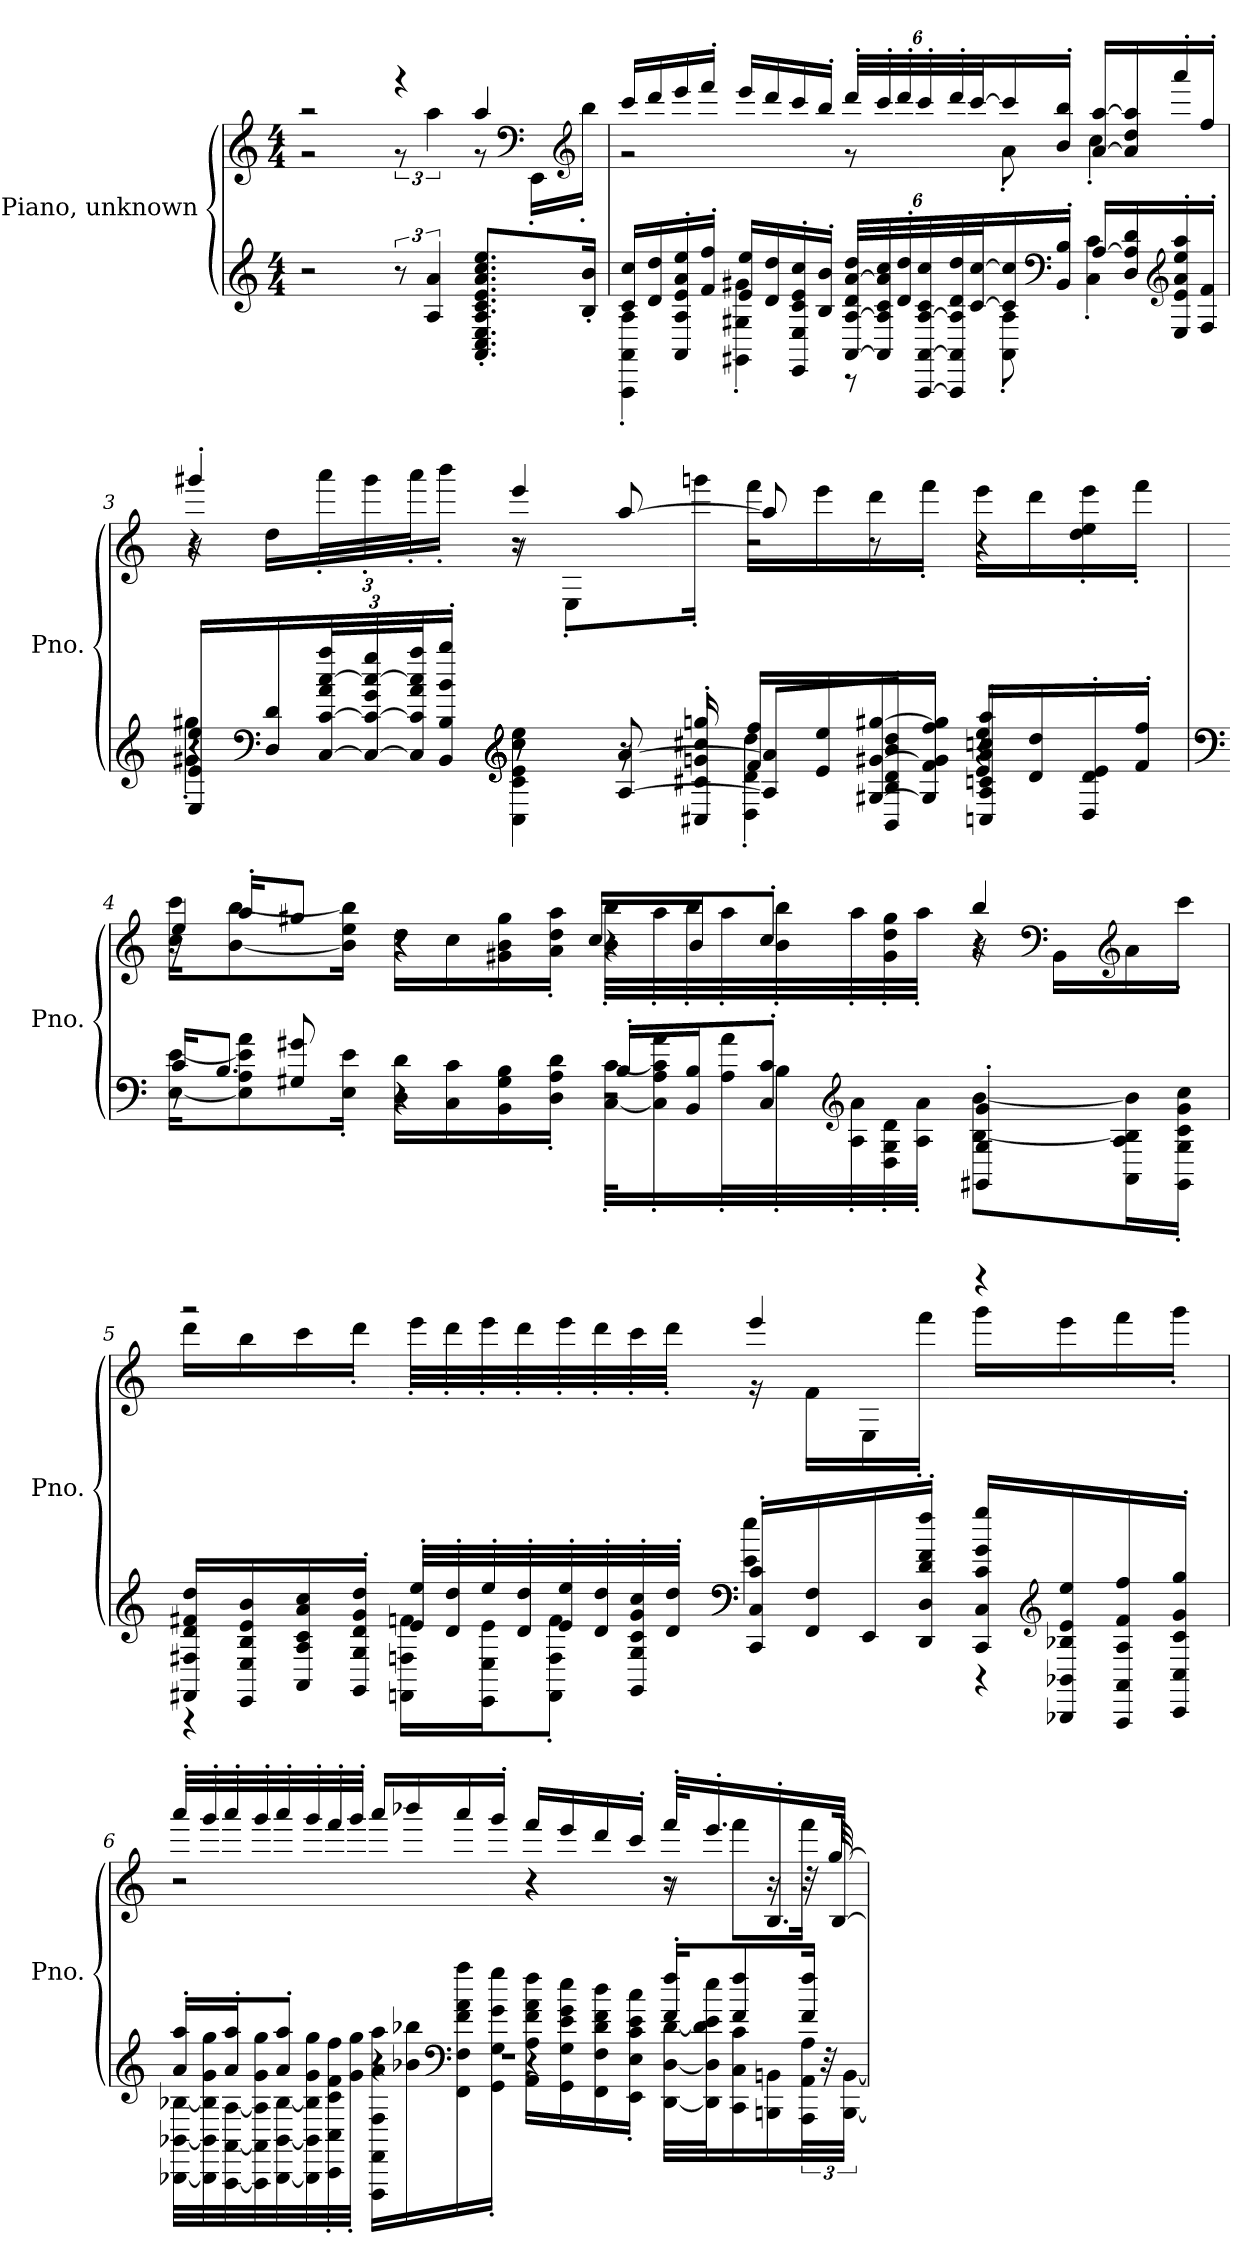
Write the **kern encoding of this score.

**kern	**kern
*part1	*part1
*staff2	*staff1
*I"Piano, unknown	*
*I'Pno.	*
*clefG2	*clefG2
*k[]	*k[]
*M4/4	*M4/4
*MM120	*MM120
=1	=1
*	*^
2r	2r	2r
12r	4r	12r
6A/ 6a/	.	6aa\
8.AA/' 8.C/' 8.E/' 8.A/' 8.c/' 8.e/' 8.a/' 8.cc/' 8.ee/'L	4aa/	8r
*	*clefF4	*
.	.	16EE'\LL
*	*clefG2	*
16B/' 16b/'Jk	.	16bb'\JJ
=2	=2	=2
*^	*	*
16c/ 16cc/LL	4AAA\' 4AA\' 4A\'	16ccc/LL	2r
16d/ 16dd/	.	16ddd/	.
16AA/' 16A/' 16e/' 16a/' 16ee/'	.	16eee/	.
16f/' 16ff/'JJ	.	16fff'/JJ	.
16e/ 16ee/LL	4GG#X\' 4G#X\' 4g#X\'	16eee/LL	.
16d/ 16dd/	.	16ddd/	.
16EE/' 16E/' 16c/' 16e/' 16cc/'	.	16ccc/	.
16B/' 16b/'JJ	.	16bb'/JJ	.
*Xbrackettup	*	*Xbrackettup	*
[48AA/ [48A/ 48d/ [48a/ 48dd/LLL	8r	48ddd'/LLL	8r
48AA/] 48A/] 48c/ 48a/] 48cc/	.	48ccc'/	.
48d/' 48dd/'	.	48ddd'/	.
[48AAA/ [48AA/ [48A/ 48c/ 48cc/	.	48ccc'/	.
48AAA/] 48AA/] 48A/] 48d/ 48dd/	.	48ddd'/	.
[48c/ [48cc/J	.	[48ccc/J	.
16c/] 16cc/]	8AA\' 8A\'	16ccc/]	8a'\
*clefF4	*	*	*
16BB/' 16B/'JJ	.	16b/' 16bb/'JJ	.
[16A/LL	4C\' 4c\'	[16a/ [16aa/LL	4cc'\
16D/ 16A/] 16d/	.	16a/] 16dd/ 16aa/]	.
*clefG2	*	*	*
16E/' 16e/' 16a/' 16ee/' 16aa/'	.	16aaa'/	.
16F/' 16f/'JJ	.	16ff'/JJ	.
!!LO:LB:g=z
=3	=3	=3	=3
*	*^	*	*^
16E/ 16e/ 16ee/LL	4g#X\' 4gg#X\'	4r	4ggg#X'/	16r	4r
*clefF4	*	*	*	*	*
16D/ 16d/	.	.	.	16dd\LL	.
[48C/ [48c/ 48a/ [48cc/ 48aa/L	.	.	.	48aaa'\L	.
48C/_ 48c/_ 48g#/ 48cc/_ 48gg#/	.	.	.	48ggg#'\	.
48C/] 48c/] 48a/ 48cc/] 48aa/J	.	.	.	48aaa'\J	.
16BB/' 16B/' 16b/' 16bb/'JJ	.	.	.	16bbb'\JJ	.
*clefG2	*	*	*	*	*
8r	4C\ 4c\ 4e\ 4cc\ 4ee\	8r	4eee/	16r	8r
.	.	.	.	8E'\L	.
16r	.	[8A/ [8a/	.	.	[8aa/
16C#X/' 16c#X/' 16gn/' 16cc#X/' 16ggn/'	.	.	.	16gggn'\Jk	.
16f/ 16ff/LL	4D\' 4d\' 4dd\'	8A/] 8a/]L	2r	16fff\LL	8aa/]
16e/ 16ee/	.	.	.	16eee\	.
[16G#X/ [16g#X/ [16gg#X/	.	8BB/' 8B/' 8d/' 8b/' 8dd/'J	.	16ddd\	8r
16G#/] 16f/ 16g#/] 16ff/ 16gg#/]JJ	.	.	.	16fff'\JJ	.
16e/ 16ee/LL	4r	4Cn/' 4A/' 4cn/' 4a/' 4ccn/' 4aa/'	.	16eee\LL	4r
16d/ 16dd/	.	.	.	16ddd\	.
16D/' 16d/' 16e/'	.	.	.	16dd\' 16ee\' 16eee\'	.
16f/' 16ff/'JJ	.	.	.	16fff'\JJ	.
!!LO:LB:g=z	!!	!!
=4	=4	=4	=4	=4	=4
*clefF4	*	*	*	*	*
8r	[16E\ [16e\KL	16c/KL	16r	16cc\ 16ccc\KL	4ee/
.	8E\] 8A\ 8e\] 8a\	8.B/J	16aa'/KL	[8b\ [8bb\	.
8G#X/ 8g#X/	.	.	8gg#X/J	.	.
.	16E\' 16e\'Jk	.	.	16b\] 16ee\ 16bb\]Jk	.
4r	16D\ 16d\LL	4r	4r	16dd\LL	4r
.	16C\ 16c\	.	.	16cc\	.
.	16BB\ 16G#\ 16B\	.	.	16g#X\ 16b\ 16gg#\	.
.	16D\' 16A\' 16d\'JJ	.	.	16a\' 16dd\' 16aa\'JJ	.
2r	[32C\' [32c\'KLL	16B'/LL	4r	32b\' 32bb\'LLL	16cc/LL
.	16C\]' 16A\' 16c\]' 16a\'	.	.	32aa'\	.
.	.	16BB/ 16B/J	.	32bb'\	16b/J
.	32A\' 32a\'L	.	.	32aa'\	.
.	32B'\	8C/' 8c/'J	.	32b\' 32bb\'	8cc'/J
*clefG2	*	*	*	*	*
.	32A\' 32a\'	.	.	32aa'\	.
.	32D\' 32G#\' 32d\'	.	.	32g#\' 32dd\' 32gg#\'	.
.	32A\' 32a\'JJJ	.	.	32aa'\JJJ	.
.	[8B\ [8b\L	4GG#X/' 4G#/' 4g#/'	4bb/	16r	4r
*	*	*	*clefF4	*	*
.	.	.	.	16BB\LL	.
*	*	*	*clefG2	*	*
.	16AA\ 16A\ 16B\] 16b\]L	.	.	16a\	.
.	16GG#\' 16G#\' 16c\' 16g#\' 16cc\'JJ	.	.	16ccc'\JJ	.
*	*v	*v	*	*	*
*	*	*	*v	*v
!!LO:LB:g=z
=5	=5	=5	=5
16FF#X/ 16F#X/ 16d/ 16f#X/ 16dd/LL	4r	2r	16ddd\LL
16EE/ 16E/ 16B/ 16e/ 16b/	.	.	16bb\
16AA/ 16A/ 16c/ 16a/ 16cc/	.	.	16ccc\
16GG/' 16G/' 16d/' 16g/' 16dd/'JJ	.	.	16ddd'\JJ
32e/' 32ee/'LLL	16FFn\ 16Fn\ 16fn\LL	.	32eee'\LLL
32d/' 32dd/'	.	.	32ddd'\
32ee'/	16EE\ 16E\ 16e\J	.	32eee'\
32d/' 32dd/'	.	.	32ddd'\
32e/' 32ee/'	8FF\' 8F\' 8f\'J	.	32eee'\
32d/' 32dd/'	.	.	32ddd'\
32GG/' 32G/' 32c/' 32g/' 32cc/'	.	.	32ccc'\
32d/' 32dd/'JJJ	.	.	32ddd'\JJJ
*clefF4	*	*	*
16CC/' 16C/' 16c/'LL	4e\ 4ee\	4eee/	16r
16FF/ 16F/	.	.	16f\LL
16EE/	.	.	16E\
16DD/' 16D/' 16d/' 16f/' 16ff/'JJ	.	.	16fff'\JJ
16CC/ 16C/ 16c/ 16g/ 16gg/LL	4r	4r	16ggg\LL
*clefG2	*	*	*
16BBB-X/ 16BB-X/ 16B-X/ 16e/ 16ee/	.	.	16eee\
16AAA/ 16AA/ 16A/ 16f/ 16ff/	.	.	16fff\
16CC/' 16C/' 16c/' 16g/' 16gg/'JJ	.	.	16ggg'\JJ
!!LO:LB:g=z
=6	=6	=6	=6
*	*^	*	*^
1r	[32BBB-X\ [32BB-X\ [32B-X\LLL	16a/' 16aa/'LL	32aaa'/LLL	2r	2r
.	32BBB-\] 32BB-\] 32B-\] 32g\ 32gg\	.	32ggg'/	.	.
.	[32AAA\ [32AA\ [32A\	16a/' 16aa/'J	32aaa'/	.	.
.	32AAA\] 32AA\] 32A\] 32g\ 32gg\	.	32ggg'/	.	.
.	[32BBB-\ [32BB-\ [32B-\	8a/' 8aa/'J	32aaa'/	.	.
.	32BBB-\] 32BB-\] 32B-\] 32g\ 32gg\	.	32ggg'/	.	.
.	32CC\' 32C\' 32c\' 32f\' 32ff\'	.	32fff'/	.	.
.	32g\' 32gg\'JJJ	.	32ggg'/JJJ	.	.
.	16FFF\ 16FF\ 16F\ 16a\ 16aa\LL	4r	16aaa/LL	.	.
.	16b-X\ 16bb-X\	.	16bbb-X/	.	.
*clefF4	*	*	*	*	*
.	16FF\ 16F\ 16f\ 16a\ 16aa\	.	16aaa/	.	.
.	16GG\' 16G\' 16g\' 16gg\'JJ	.	16ggg'/JJ	.	.
.	16AA\ 16A\ 16f\ 16a\ 16ff\LL	4r	16fff/LL	4r	4r
.	16GG\ 16G\ 16e\ 16g\ 16ee\	.	16eee/	.	.
.	16FF\ 16F\ 16d\ 16f\ 16dd\	.	16ddd/	.	.
.	16EE\' 16E\' 16c\' 16e\' 16cc\'JJ	.	16ccc'/JJ	.	.
.	[32DD\ [32D\ [32d\LLL	16f/' 16ff/'KL	32fff'/KLL	16r	8r
.	32DD\] 32D\] 32d\] 32e\ 32ee\J	.	16.eee'/	.	.
.	16CC\ 16C\ 16c\	8f/ 8ff/	.	8fff\L	.
.	16BBBn\ 16BBn\	.	16.B'/	.	16r
*	*brackettup	*	*	*	*
.	48AAA\ 48AA\ 48A\JJk	16f/ 16ff/Jk	.	16fff\Jk	32r
.	48r	.	.	.	.
.	.	.	[32B/JJk	.	[32gg/
.	[48BBB\ [48BB\	.	.	.	.
*v	*v	*v	*	*	*
*	*v	*v	*v
=	=
*-	*-
